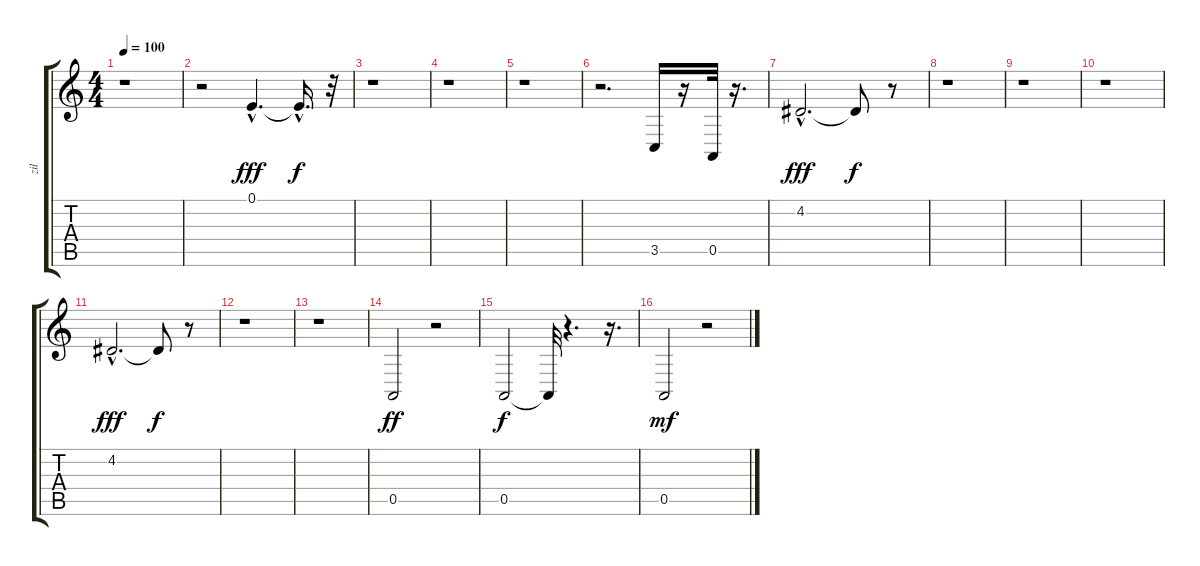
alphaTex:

\track ("zil" "zil") {instrument reversecymbal}
\staff {score tabs}
\tuning (E4 B3 G3 D3 A2 E2) {hide}
\ts (4 4)
\tempo 100
\clef g2
\ks c
r.1{dy f} |
r.2 0.1{hac}.4{d dy fff instrument reversecymbal} 0.1{hac t}.16{d dy f} r.32 |
r.1 |
r.1 |
r.1 |
r.2{d} 3.5.16{instrument melodictom} r.16 0.5.32 r.16{d} |
4.2{hac}.2{d dy fff instrument reversecymbal} 4.2{t}.8{dy f} r.8 |
r.1 |
r.1 |
r.1 |
4.2{hac}.2{d dy fff} 4.2{t}.8{dy f} r.8 |
r.1 |
r.1 |
0.5.2{dy ff instrument distortionguitar} r.2 |
0.5.2{dy f} 0.5{t}.32 r.4{d} r.16{d} |
0.5.2{dy mf} r.2
